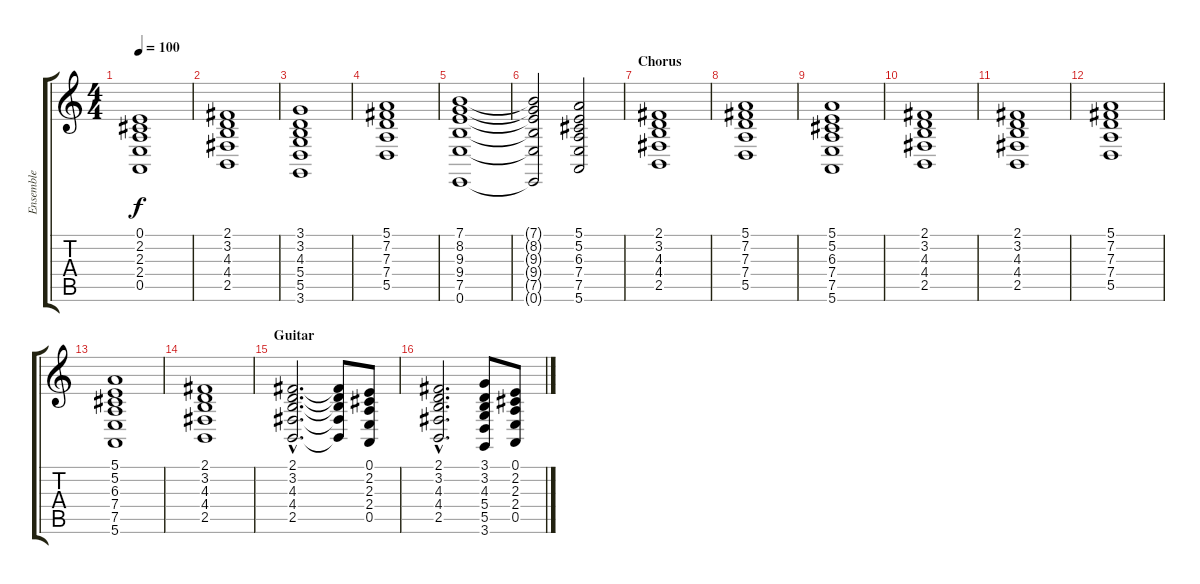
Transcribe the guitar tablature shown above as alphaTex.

\track ("Ensemble" "Ensemble") {instrument stringensemble1}
\staff {score tabs}
\tuning (E4 B3 G3 D3 A2 E2) {hide}
\ts (4 4)
\tempo 100
\clef g2
\ks c
(0.1 2.2 2.3 2.4 0.5).1{dy f} |
(2.1 3.2 4.3 4.4 2.5).1 |
\section ("" "")
(3.1 3.2 4.3 5.4 5.5 3.6).1 |
(5.1 7.2 7.3 7.4 5.5).1 |
(7.1 8.2 9.3 9.4 7.5 0.6).1 |
(7.1{t} 8.2{t} 9.3{t} 9.4{t} 7.5{t} 0.6{t}).2 (5.1 5.2 6.3 7.4 7.5 5.6).2 |
\section ("" "Chorus")
(2.1 3.2 4.3 4.4 2.5).1 |
(5.1 7.2 7.3 7.4 5.5).1 |
(5.1 5.2 6.3 7.4 7.5 5.6).1 |
(2.1 3.2 4.3 4.4 2.5).1 |
(2.1 3.2 4.3 4.4 2.5).1 |
(5.1 7.2 7.3 7.4 5.5).1 |
(5.1 5.2 6.3 7.4 7.5 5.6).1 |
(2.1 3.2 4.3 4.4 2.5).1 |
\section ("" "Guitar")
(2.1{hac} 3.2{hac} 4.3{hac} 4.4{hac} 2.5{hac}).2{d} (2.1{t} 3.2{t} 4.3{t} 4.4{t} 2.5{t}).8 (0.1 2.2 2.3 2.4 0.5).8 |
(2.1{hac} 3.2{hac} 4.3{hac} 4.4{hac} 2.5{hac}).2{d} (3.1 3.2 4.3 5.4 5.5 3.6).8 (0.1 2.2 2.3 2.4 0.5).8
